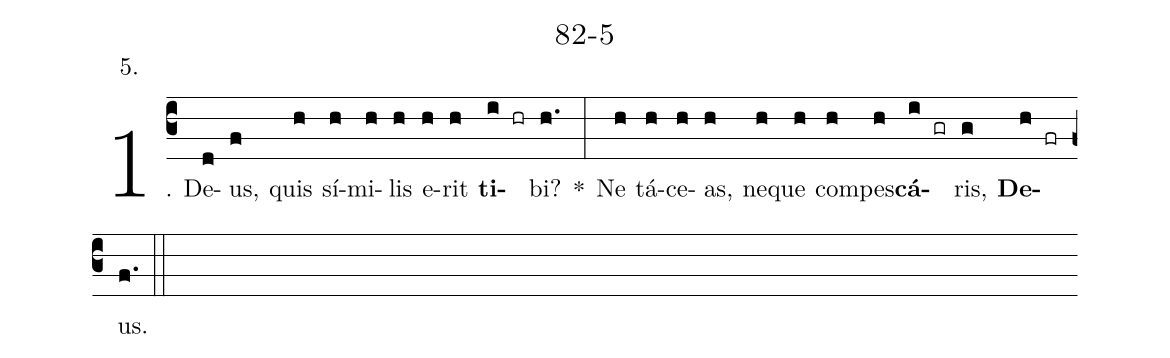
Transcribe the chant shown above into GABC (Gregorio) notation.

name: 82-5;
annotation: 5.;
%%
(c3)1. De(d)us,(f) quis(h) sí(h)mi(h)lis(h) e(h)rit(h) <b>ti</b>(i hr)bi?(h.) *(:) Ne(h) tá(h)ce(h)as,(h) ne(h)que(h) com(h)pes(h)<b>cá</b>(i gr)ris,(g) <b>De</b>(h fr)us.(f.) (::)
